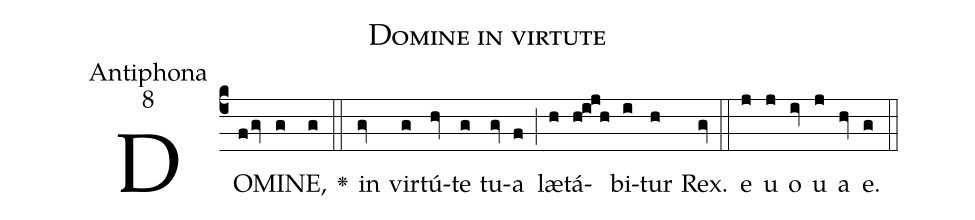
name:Domine in virtute;
office-part:Antiphona;
mode:8;
%%
(c4) DO(fgv)MI(g)NE,(g) <v>\greheightstar</v>(::) in(gv) vir(g)tú(hv)te(g) tu(gv)a(f) (;) læ(h)tá(h!i!j!h)bi(i)tur(h) Rex.(gv) (::) e(j) u(j) o(iv) u(j) a(hv) e.(g) (::)
